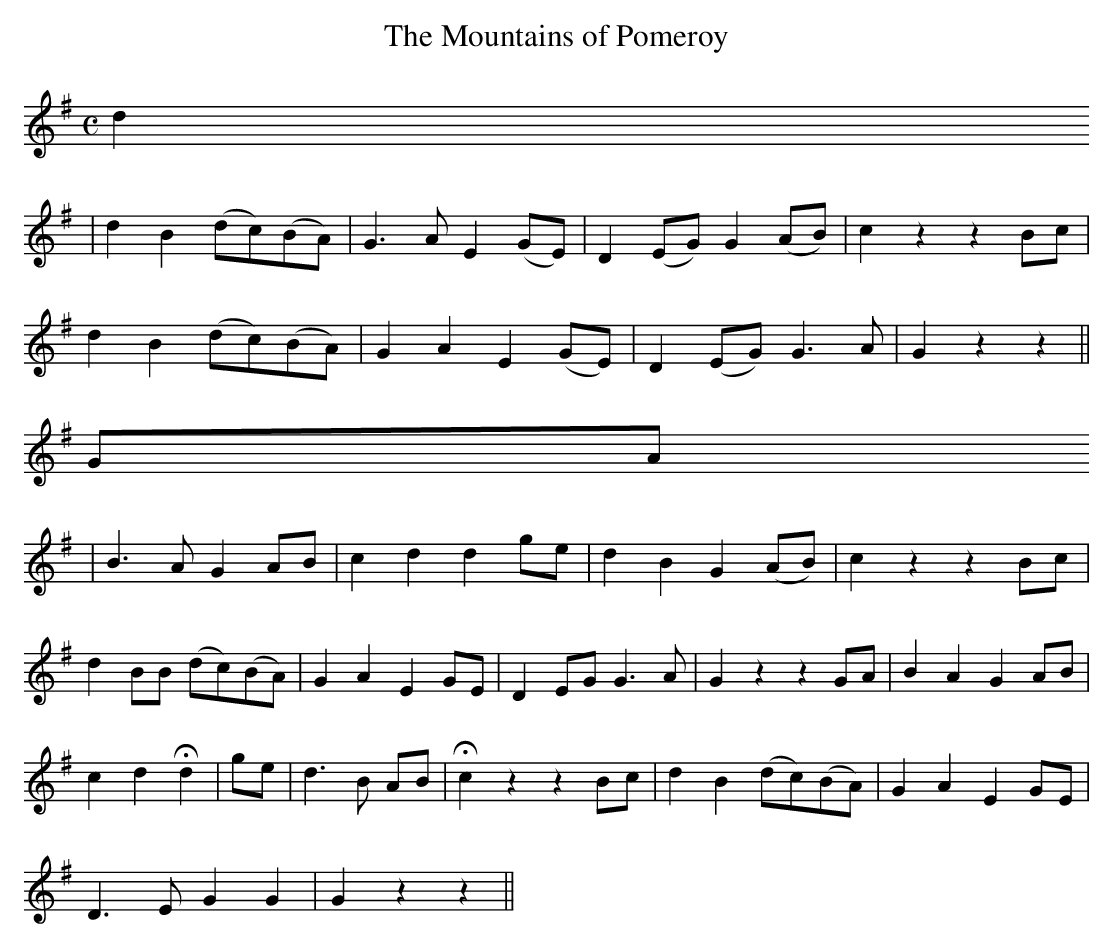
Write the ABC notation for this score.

X:1
T: The Mountains of Pomeroy
M: C
L: 1/8
K: G
d2
| d2 B2 (dc)(BA) | G3 A E2 (GE) | D2 (EG) G2 (AB) | c2 z2 z2 Bc |
d2 B2 (dc)(BA) | G2 A2 E2 (GE) | D2 (EG) G3 A | G2 z2 z2 ||
GA
| B3 A G2 AB | c2 d2 d2 ge | d2 B2 G2 (AB) | c2 z2 z2 Bc |
d2 BB (dc)(BA) | G2 A2 E2 GE | D2 EG G3 A | G2 z2 z2 GA | B2 A2 G2 AB |
c2 d2 Hd2| ge | d3 B AB | Hc2 z2 z2 Bc | d2 B2 (dc)(BA) | G2 A2 E2 GE |
D3 E G2 G2 | G2 z2 z2 ||
